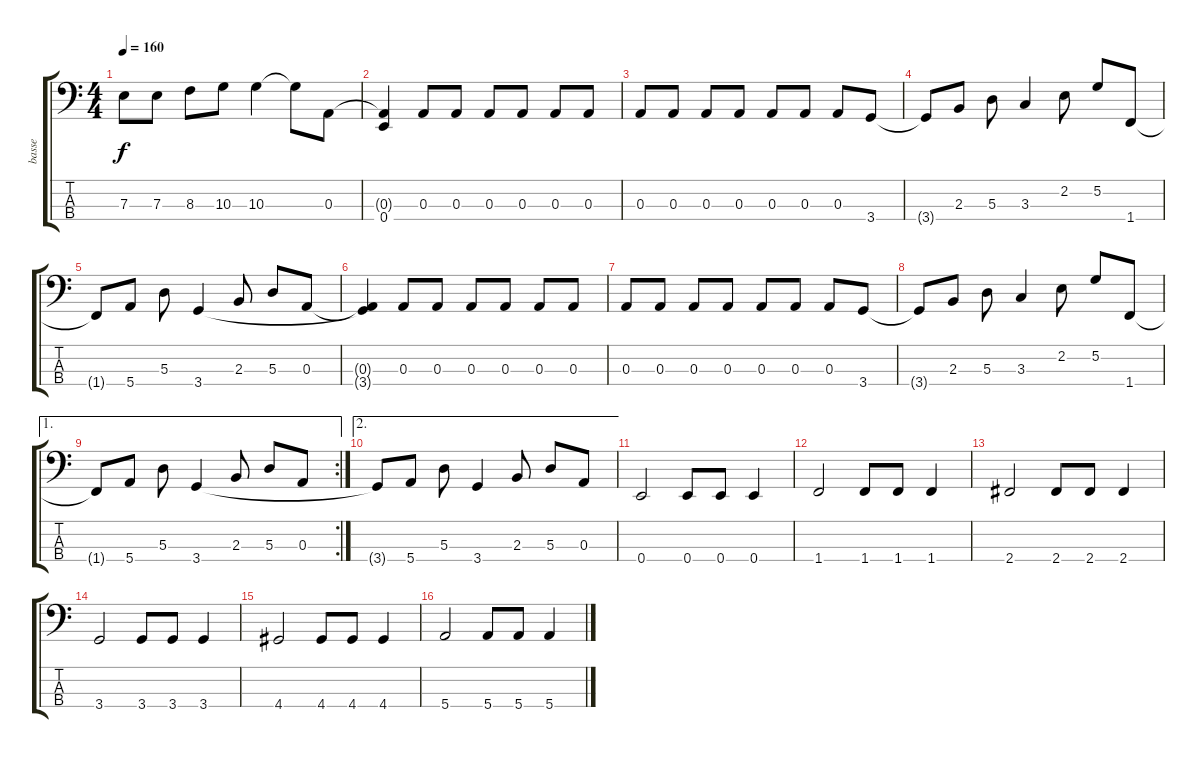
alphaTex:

\track ("basse" "basse") {instrument acousticguitarnylon}
\staff {score tabs}
\tuning (G2 D2 A1 E1) {hide}
\ts (4 4)
\tempo 160
\clef f4
\ks c
7.3.8{dy f} 7.3.8 8.3.8 10.3.8 10.3.4 10.3{t}.8 0.3.8 |
(0.3{t} 0.4).4 0.3.8 0.3.8 0.3.8 0.3.8 0.3.8 0.3.8 |
0.3.8 0.3.8 0.3.8 0.3.8 0.3.8 0.3.8 0.3.8 3.4.8 |
3.4{t}.8 2.3.8 5.3.8 3.3.4 2.2.8 5.2.8 1.4.8 |
1.4{t}.8 5.4.8 5.3.8 3.4.4 2.3.8 5.3.8 0.3.8 |
(0.3{t} 3.4{t}).4 0.3.8 0.3.8 0.3.8 0.3.8 0.3.8 0.3.8 |
0.3.8 0.3.8 0.3.8 0.3.8 0.3.8 0.3.8 0.3.8 3.4.8 |
3.4{t}.8 2.3.8 5.3.8 3.3.4 2.2.8 5.2.8 1.4.8 |
\ae 1
\rc 2
1.4{t}.8 5.4.8 5.3.8 3.4.4 2.3.8 5.3.8 0.3.8 |
\ae 2
3.4{t}.8 5.4.8 5.3.8 3.4.4 2.3.8 5.3.8 0.3.8 |
0.4.2 0.4.8 0.4.8 0.4.4 |
1.4.2 1.4.8 1.4.8 1.4.4 |
2.4.2 2.4.8 2.4.8 2.4.4 |
3.4.2 3.4.8 3.4.8 3.4.4 |
4.4.2 4.4.8 4.4.8 4.4.4 |
5.4.2 5.4.8 5.4.8 5.4.4
